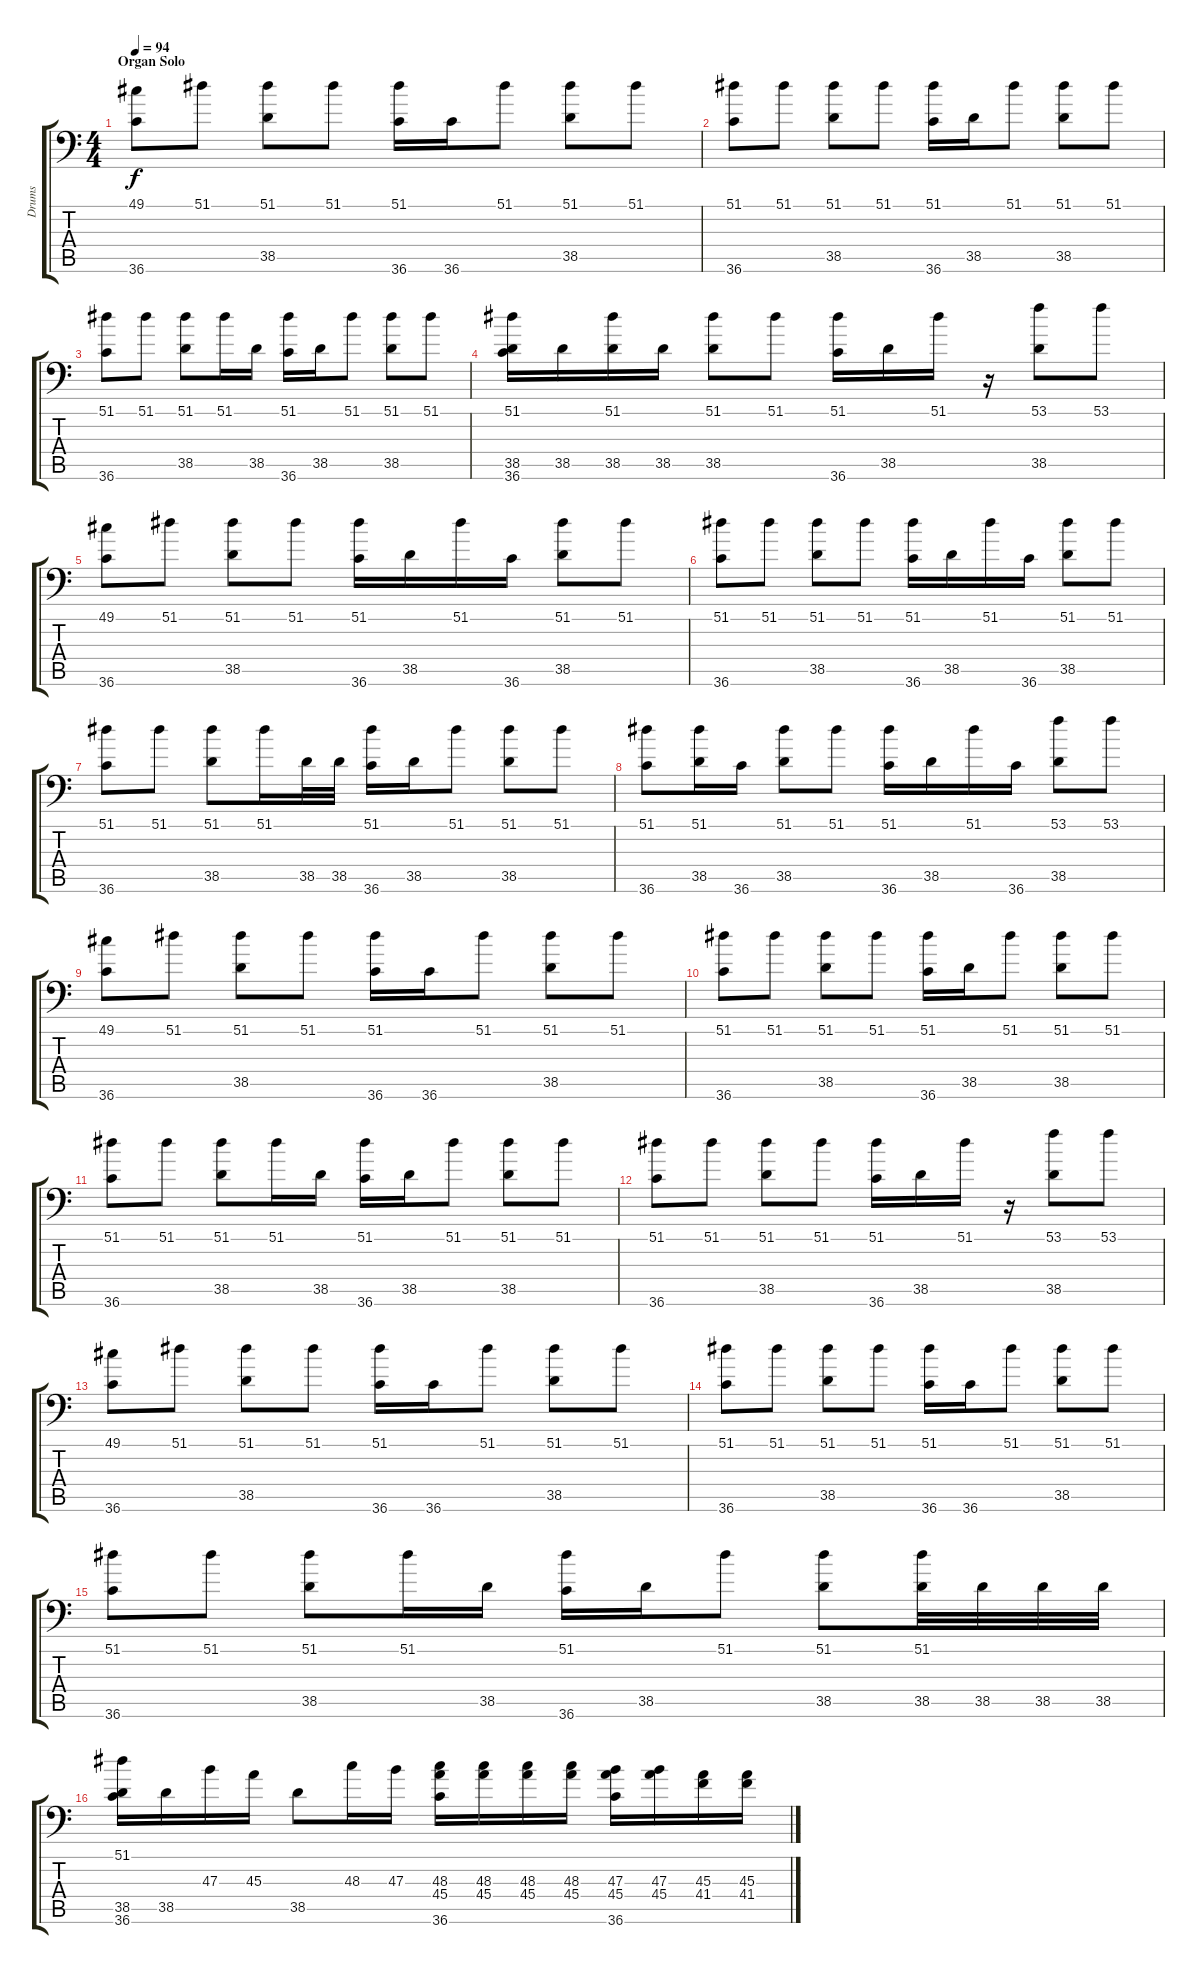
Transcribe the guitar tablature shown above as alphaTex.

\track ("Drums" "Drums") {instrument acousticgrandpiano}
\staff {score tabs}
\tuning (C-1 C-1 C-1 C-1 C-1 C-1) {hide}
\ts (4 4)
\section ("" "Organ Solo")
\tempo 94
\clef f4
\ks c
(49.1 36.6).8{dy f} 51.1.8 (51.1 38.5).8 51.1.8 (51.1 36.6).16 36.6.16 51.1.8 (51.1 38.5).8 51.1.8 |
(51.1 36.6).8 51.1.8 (51.1 38.5).8 51.1.8 (51.1 36.6).16 38.5.16 51.1.8 (51.1 38.5).8 51.1.8 |
(51.1 36.6).8 51.1.8 (51.1 38.5).8 51.1.16 38.5.16 (51.1 36.6).16 38.5.16 51.1.8 (51.1 38.5).8 51.1.8 |
(51.1 38.5 36.6).16 38.5.16 (51.1 38.5).16 38.5.16 (51.1 38.5).8 51.1.8 (51.1 36.6).16 38.5.16 51.1.16 r.16 (53.1 38.5).8 53.1.8 |
(49.1 36.6).8 51.1.8 (51.1 38.5).8 51.1.8 (51.1 36.6).16 38.5.16 51.1.16 36.6.16 (51.1 38.5).8 51.1.8 |
(51.1 36.6).8 51.1.8 (51.1 38.5).8 51.1.8 (51.1 36.6).16 38.5.16 51.1.16 36.6.16 (51.1 38.5).8 51.1.8 |
(51.1 36.6).8 51.1.8 (51.1 38.5).8 51.1.16 38.5.32 38.5.32 (51.1 36.6).16 38.5.16 51.1.8 (51.1 38.5).8 51.1.8 |
(51.1 36.6).8 (51.1 38.5).16 36.6.16 (51.1 38.5).8 51.1.8 (51.1 36.6).16 38.5.16 51.1.16 36.6.16 (53.1 38.5).8 53.1.8 |
(49.1 36.6).8 51.1.8 (51.1 38.5).8 51.1.8 (51.1 36.6).16 36.6.16 51.1.8 (51.1 38.5).8 51.1.8 |
(51.1 36.6).8 51.1.8 (51.1 38.5).8 51.1.8 (51.1 36.6).16 38.5.16 51.1.8 (51.1 38.5).8 51.1.8 |
(51.1 36.6).8 51.1.8 (51.1 38.5).8 51.1.16 38.5.16 (51.1 36.6).16 38.5.16 51.1.8 (51.1 38.5).8 51.1.8 |
(51.1 36.6).8 51.1.8 (51.1 38.5).8 51.1.8 (51.1 36.6).16 38.5.16 51.1.16 r.16 (53.1 38.5).8 53.1.8 |
(49.1 36.6).8 51.1.8 (51.1 38.5).8 51.1.8 (51.1 36.6).16 36.6.16 51.1.8 (51.1 38.5).8 51.1.8 |
(51.1 36.6).8 51.1.8 (51.1 38.5).8 51.1.8 (51.1 36.6).16 36.6.16 51.1.8 (51.1 38.5).8 51.1.8 |
(51.1 36.6).8 51.1.8 (51.1 38.5).8 51.1.16 38.5.16 (51.1 36.6).16 38.5.16 51.1.8 (51.1 38.5).8 (51.1 38.5).32 38.5.32 38.5.32 38.5.32 |
(51.1 38.5 36.6).16 38.5.16 47.3.16 45.3.16 38.5.8 48.3.16 47.3.16 (48.3 45.4 36.6).16 (48.3 45.4).16 (48.3 45.4).16 (48.3 45.4).16 (47.3 45.4 36.6).16 (47.3 45.4).16 (45.3 41.4).16 (45.3 41.4).16
